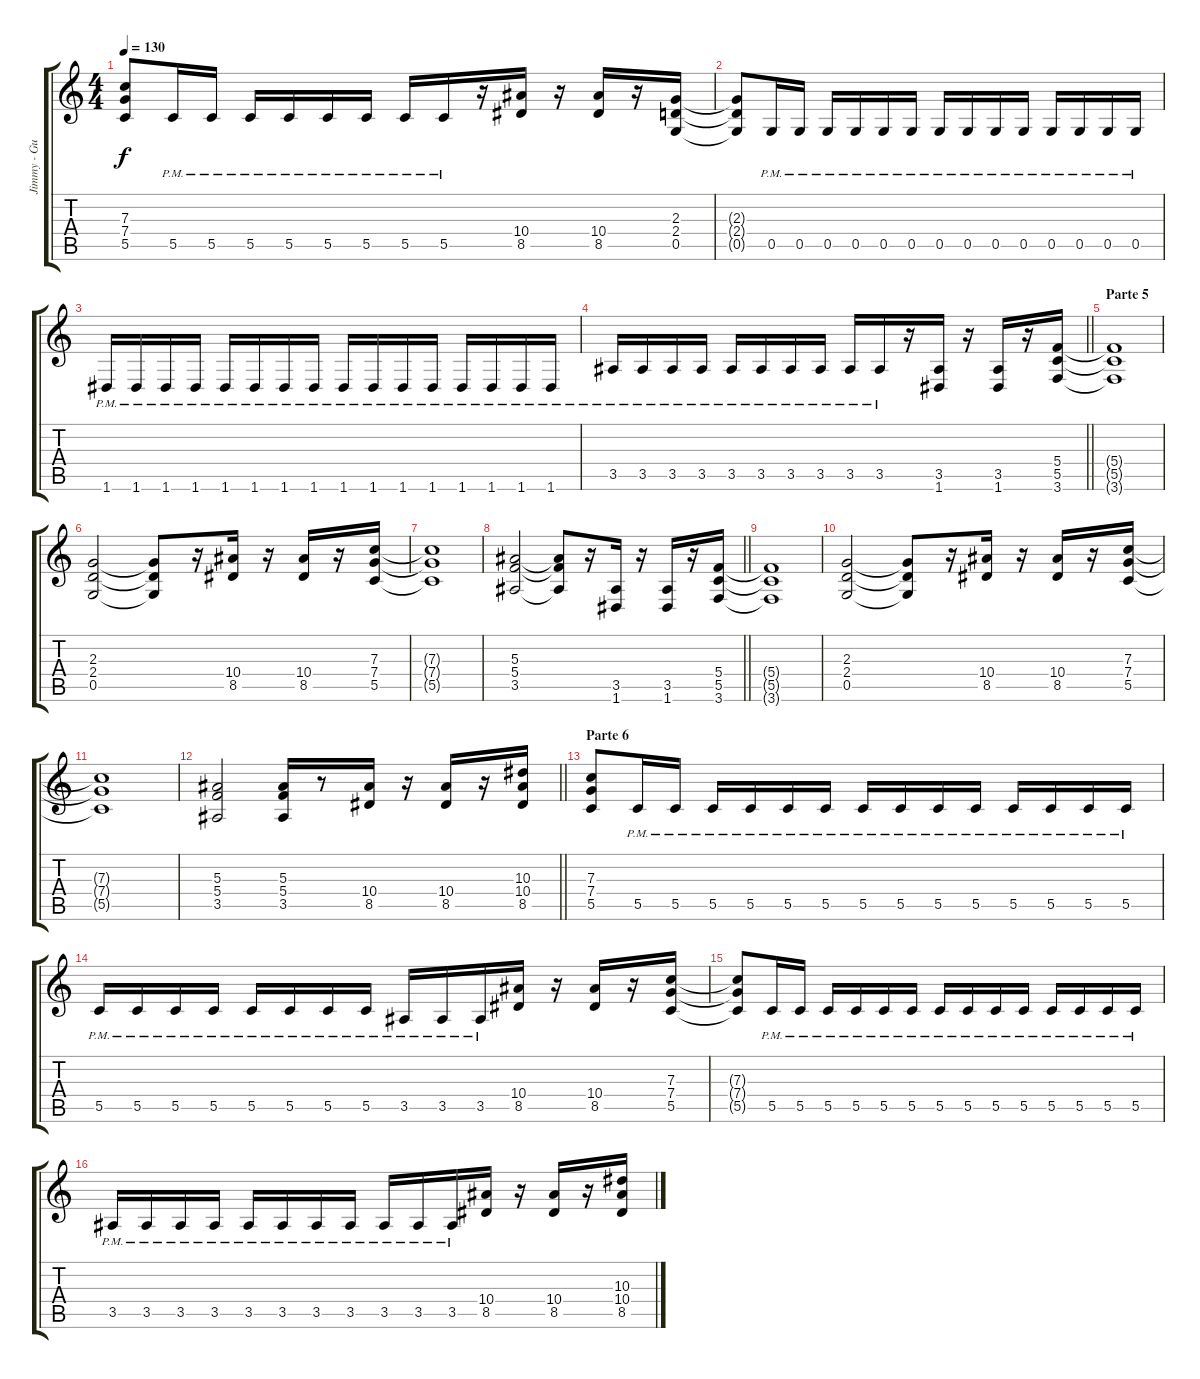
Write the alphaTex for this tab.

\track ("Jimmy - Guitarra" "Jimmy - Gu") {instrument distortionguitar}
\staff {score tabs}
\tuning (D4 A3 F3 C3 G2 D2) {hide}
\ts (4 4)
\tempo 130
\clef g2
\ks c
(7.3{t} 7.4{t} 5.5{t}).8{dy f} 5.5{pm}.16 5.5{pm}.16 5.5{pm}.16 5.5{pm}.16 5.5{pm}.16 5.5{pm}.16 5.5{pm}.16 5.5{pm}.16 r.16 (10.4 8.5).16 r.16 (10.4 8.5).16 r.16 (2.3 2.4 0.5).16 |
(2.3{t} 2.4{t} 0.5{t}).8 0.5{pm}.16 0.5{pm}.16 0.5{pm}.16 0.5{pm}.16 0.5{pm}.16 0.5{pm}.16 0.5{pm}.16 0.5{pm}.16 0.5{pm}.16 0.5{pm}.16 0.5{pm}.16 0.5{pm}.16 0.5{pm}.16 0.5{pm}.16 |
1.6{pm}.16 1.6{pm}.16 1.6{pm}.16 1.6{pm}.16 1.6{pm}.16 1.6{pm}.16 1.6{pm}.16 1.6{pm}.16 1.6{pm}.16 1.6{pm}.16 1.6{pm}.16 1.6{pm}.16 1.6{pm}.16 1.6{pm}.16 1.6{pm}.16 1.6{pm}.16 |
\barLineRight lightlight
3.5{pm}.16 3.5{pm}.16 3.5{pm}.16 3.5{pm}.16 3.5{pm}.16 3.5{pm}.16 3.5{pm}.16 3.5{pm}.16 3.5{pm}.16 3.5{pm}.16 r.16 (3.5 1.6).16 r.16 (3.5 1.6).16 r.16 (5.4 5.5 3.6).16 |
\section ("" "Parte 5")
(5.4{t} 5.5{t} 3.6{t}).1 |
(2.3 2.4 0.5).2 (2.3{t} 2.4{t} 0.5{t}).8 r.16 (10.4 8.5).16 r.16 (10.4 8.5).16 r.16 (7.3 7.4 5.5).16 |
(7.3{t} 7.4{t} 5.5{t}).1 |
\barLineRight lightlight
(5.3 5.4 3.5).2 (5.3{t} 5.4{t} 3.5{t}).8 r.16 (3.5 1.6).16 r.16 (3.5 1.6).16 r.16 (5.4 5.5 3.6).16 |
(5.4{t} 5.5{t} 3.6{t}).1 |
(2.3 2.4 0.5).2 (2.3{t} 2.4{t} 0.5{t}).8 r.16 (10.4 8.5).16 r.16 (10.4 8.5).16 r.16 (7.3 7.4 5.5).16 |
(7.3{t} 7.4{t} 5.5{t}).1 |
\barLineRight lightlight
(5.3 5.4 3.5).2 (5.3 5.4 3.5).16 r.8 (10.4 8.5).16 r.16 (10.4 8.5).16 r.16 (10.3 10.4 8.5).16 |
\section ("" "Parte 6")
(7.3 7.4 5.5).8 5.5{pm}.16 5.5{pm}.16 5.5{pm}.16 5.5{pm}.16 5.5{pm}.16 5.5{pm}.16 5.5{pm}.16 5.5{pm}.16 5.5{pm}.16 5.5{pm}.16 5.5{pm}.16 5.5{pm}.16 5.5{pm}.16 5.5{pm}.16 |
5.5{pm}.16 5.5{pm}.16 5.5{pm}.16 5.5{pm}.16 5.5{pm}.16 5.5{pm}.16 5.5{pm}.16 5.5{pm}.16 3.5{pm}.16 3.5{pm}.16 3.5{pm}.16 (10.4 8.5).16 r.16 (10.4 8.5).16 r.16 (7.3 7.4 5.5).16 |
(7.3{t} 7.4{t} 5.5{t}).8 5.5{pm}.16 5.5{pm}.16 5.5{pm}.16 5.5{pm}.16 5.5{pm}.16 5.5{pm}.16 5.5{pm}.16 5.5{pm}.16 5.5{pm}.16 5.5{pm}.16 5.5{pm}.16 5.5{pm}.16 5.5{pm}.16 5.5{pm}.16 |
3.5{pm}.16 3.5{pm}.16 3.5{pm}.16 3.5{pm}.16 3.5{pm}.16 3.5{pm}.16 3.5{pm}.16 3.5{pm}.16 3.5{pm}.16 3.5{pm}.16 3.5{pm}.16 (10.4 8.5).16 r.16 (10.4 8.5).16 r.16 (10.3 10.4 8.5).16
